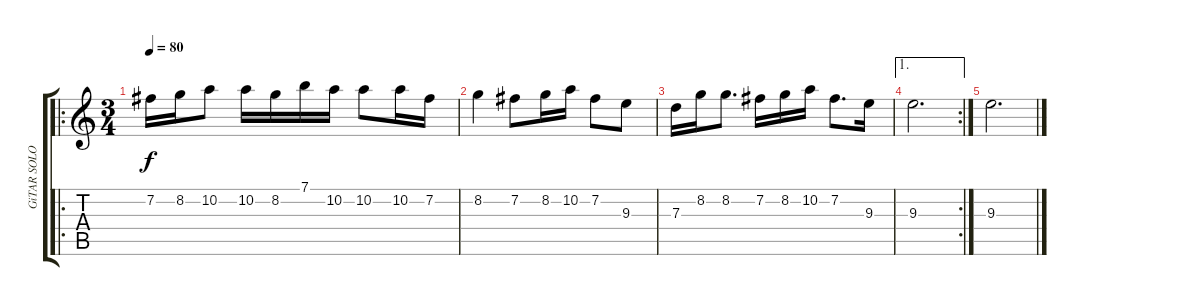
\track ("GiTAR SOLO" "GiTAR SOLO") {instrument acousticguitarsteel}
\staff {score tabs}
\tuning (E4 B3 G3 D3 A2 E2) {hide}
\ro
\ts (3 4)
\tempo 80
\clef g2
\ks c
7.2.16{dy f} 8.2.16 10.2.8 10.2.16 8.2.16 7.1.16 10.2.16 10.2.8 10.2.16 7.2.16 |
8.2.4 7.2.8 8.2.16 10.2.16 7.2.8 9.3.8 |
7.3.16 8.2.16 8.2.8{d} 7.2.16 8.2.16 10.2.16 7.2.8{d} 9.3.16 |
\ae 1
\rc 2
9.3.2{d} |
9.3.2{d}
